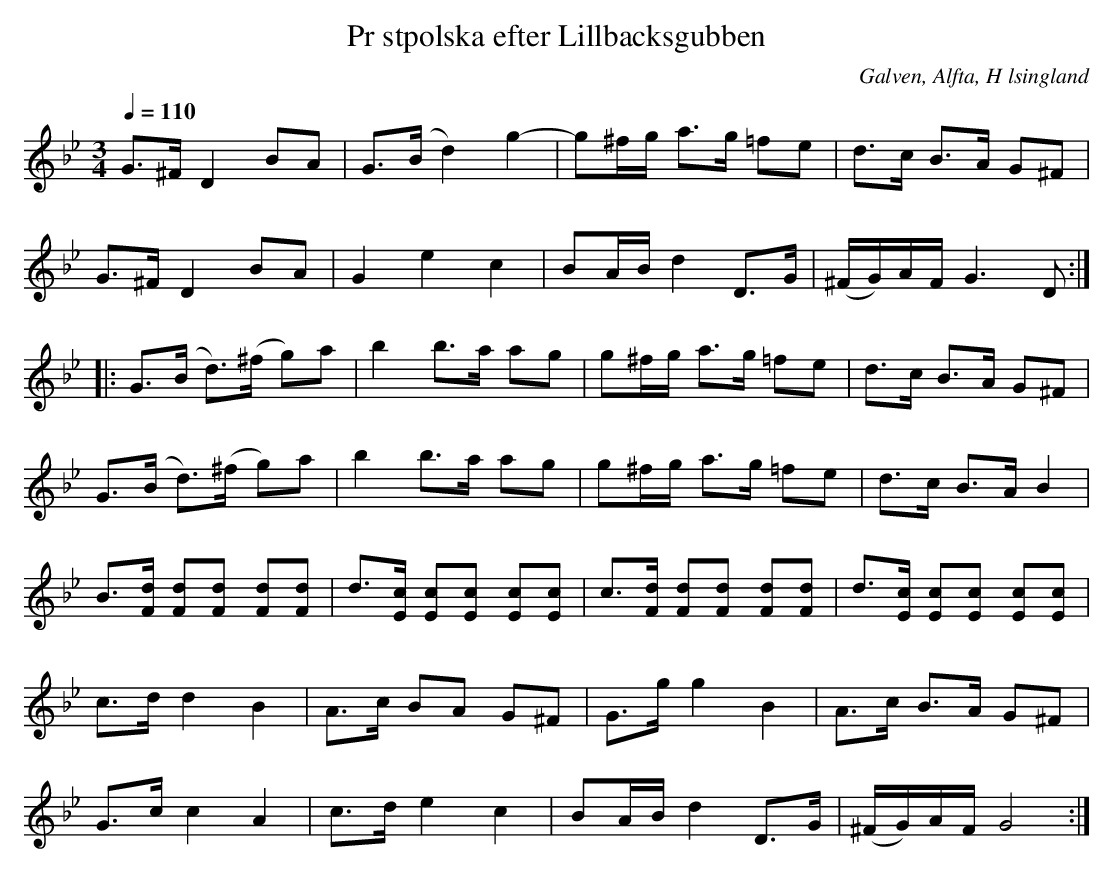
X:1
T:Pr stpolska efter Lillbacksgubben
O:Galven, Alfta, H lsingland
M:3/4
L:1/8
Q:1/4=110
K:Gm
G>^F   D2       BA         | G>(B   d2)      g2-       | g^f/g/ a>g =fe | d>c         B>A G^F  |
G>^F   D2       BA         | G2     e2       c2           | BA/B/  d2 D>G  | (^F/G/)A/F/ G3 D  :|]
|: G>(B   d>)(^f   g)a        | b2     b>a      ag         | g^f/g/ a>g =fe | d>c         B>A G^F  |
G>(B   d>)(^f   g)a        | b2     b>a      ag         | g^f/g/ a>g =fe | d>c         B>A B2   |
B>[Fd] [Fd][Fd] [Fd][Fd] | d>[Ec] [Ec][Ec] [Ec][Ec] | \
c>[Fd] [Fd][Fd] [Fd][Fd] | d>[Ec] [Ec][Ec] [Ec][Ec] |
c>d    d2       B2           | A>c    BA       G^F       | G>g    g2 B2     | A>c         B>A G^F  |
G>c    c2       A2           | c>d    e2       c2        | BA/B/  d2 D>G   | (^F/G/)A/F/ G4      :|]
